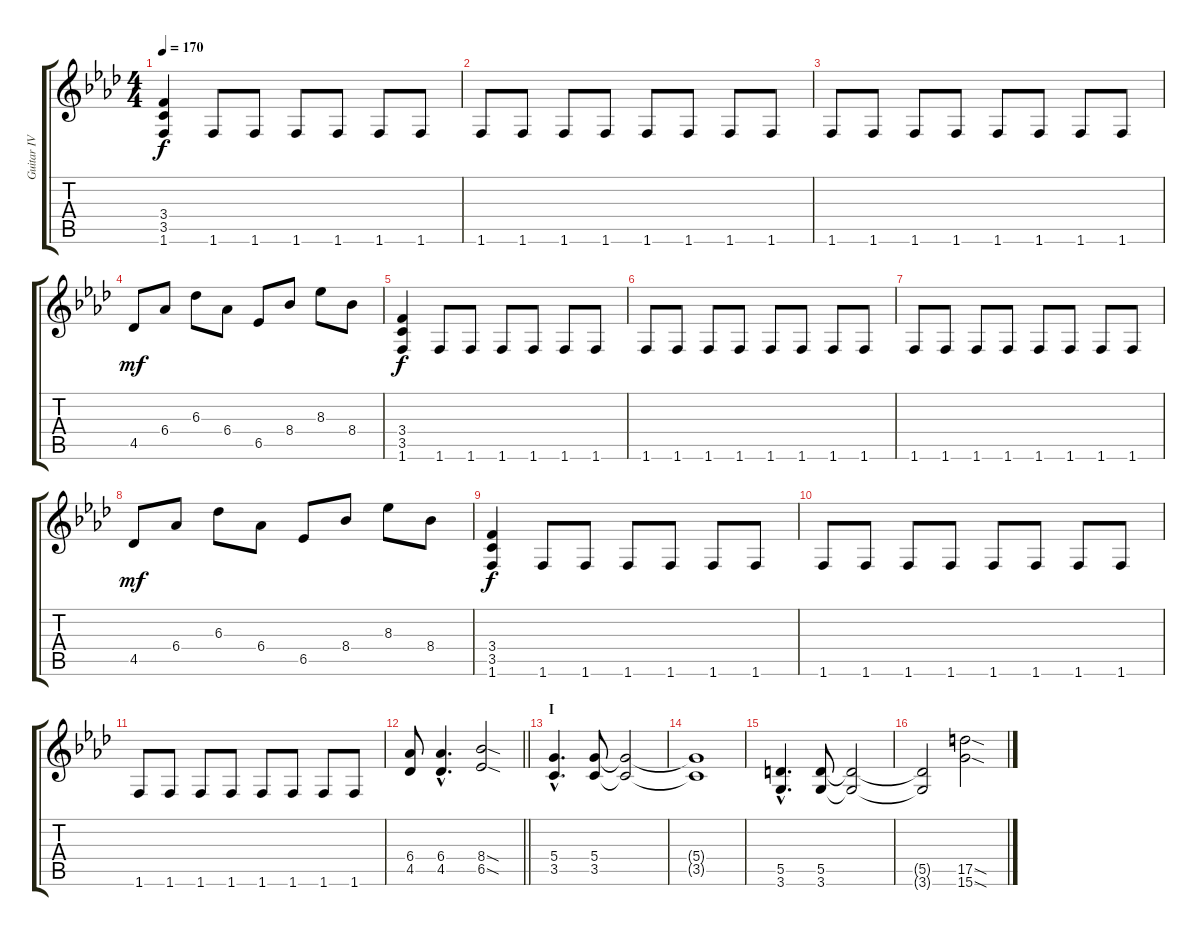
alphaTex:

\track ("Guitar IV (Rythm)" "Guitar IV ") {instrument distortionguitar}
\staff {score tabs}
\tuning (E4 B3 G3 D3 A2 E2) {hide}
\ts (4 4)
\tempo 170
\clef g2
\ks ab
(3.4 3.5 1.6).4{dy f} 1.6.8 1.6.8 1.6.8 1.6.8 1.6.8 1.6.8 |
1.6.8 1.6.8 1.6.8 1.6.8 1.6.8 1.6.8 1.6.8 1.6.8 |
1.6.8 1.6.8 1.6.8 1.6.8 1.6.8 1.6.8 1.6.8 1.6.8 |
4.5.8{dy mf} 6.4.8 6.3.8 6.4.8 6.5.8 8.4.8 8.3.8 8.4.8 |
(3.4 3.5 1.6).4{dy f} 1.6.8 1.6.8 1.6.8 1.6.8 1.6.8 1.6.8 |
1.6.8 1.6.8 1.6.8 1.6.8 1.6.8 1.6.8 1.6.8 1.6.8 |
1.6.8 1.6.8 1.6.8 1.6.8 1.6.8 1.6.8 1.6.8 1.6.8 |
4.5.8{dy mf} 6.4.8 6.3.8 6.4.8 6.5.8 8.4.8 8.3.8 8.4.8 |
(3.4 3.5 1.6).4{dy f} 1.6.8 1.6.8 1.6.8 1.6.8 1.6.8 1.6.8 |
1.6.8 1.6.8 1.6.8 1.6.8 1.6.8 1.6.8 1.6.8 1.6.8 |
1.6.8 1.6.8 1.6.8 1.6.8 1.6.8 1.6.8 1.6.8 1.6.8 |
\barLineRight lightlight
(6.4 4.5).8 (6.4{hac} 4.5{hac}).4{d} (8.4{sod} 6.5{sod}).2 |
\section ("" "I")
(5.4{hac} 3.5{hac}).4{d} (5.4 3.5).8 (5.4{t} 3.5{t}).2 |
(5.4{t} 3.5{t}).1 |
(5.5{hac} 3.6{hac}).4{d} (5.5 3.6).8 (5.5{t} 3.6{t}).2 |
(5.5{t} 3.6{t}).2 (17.5{sod} 15.6{sod}).2
